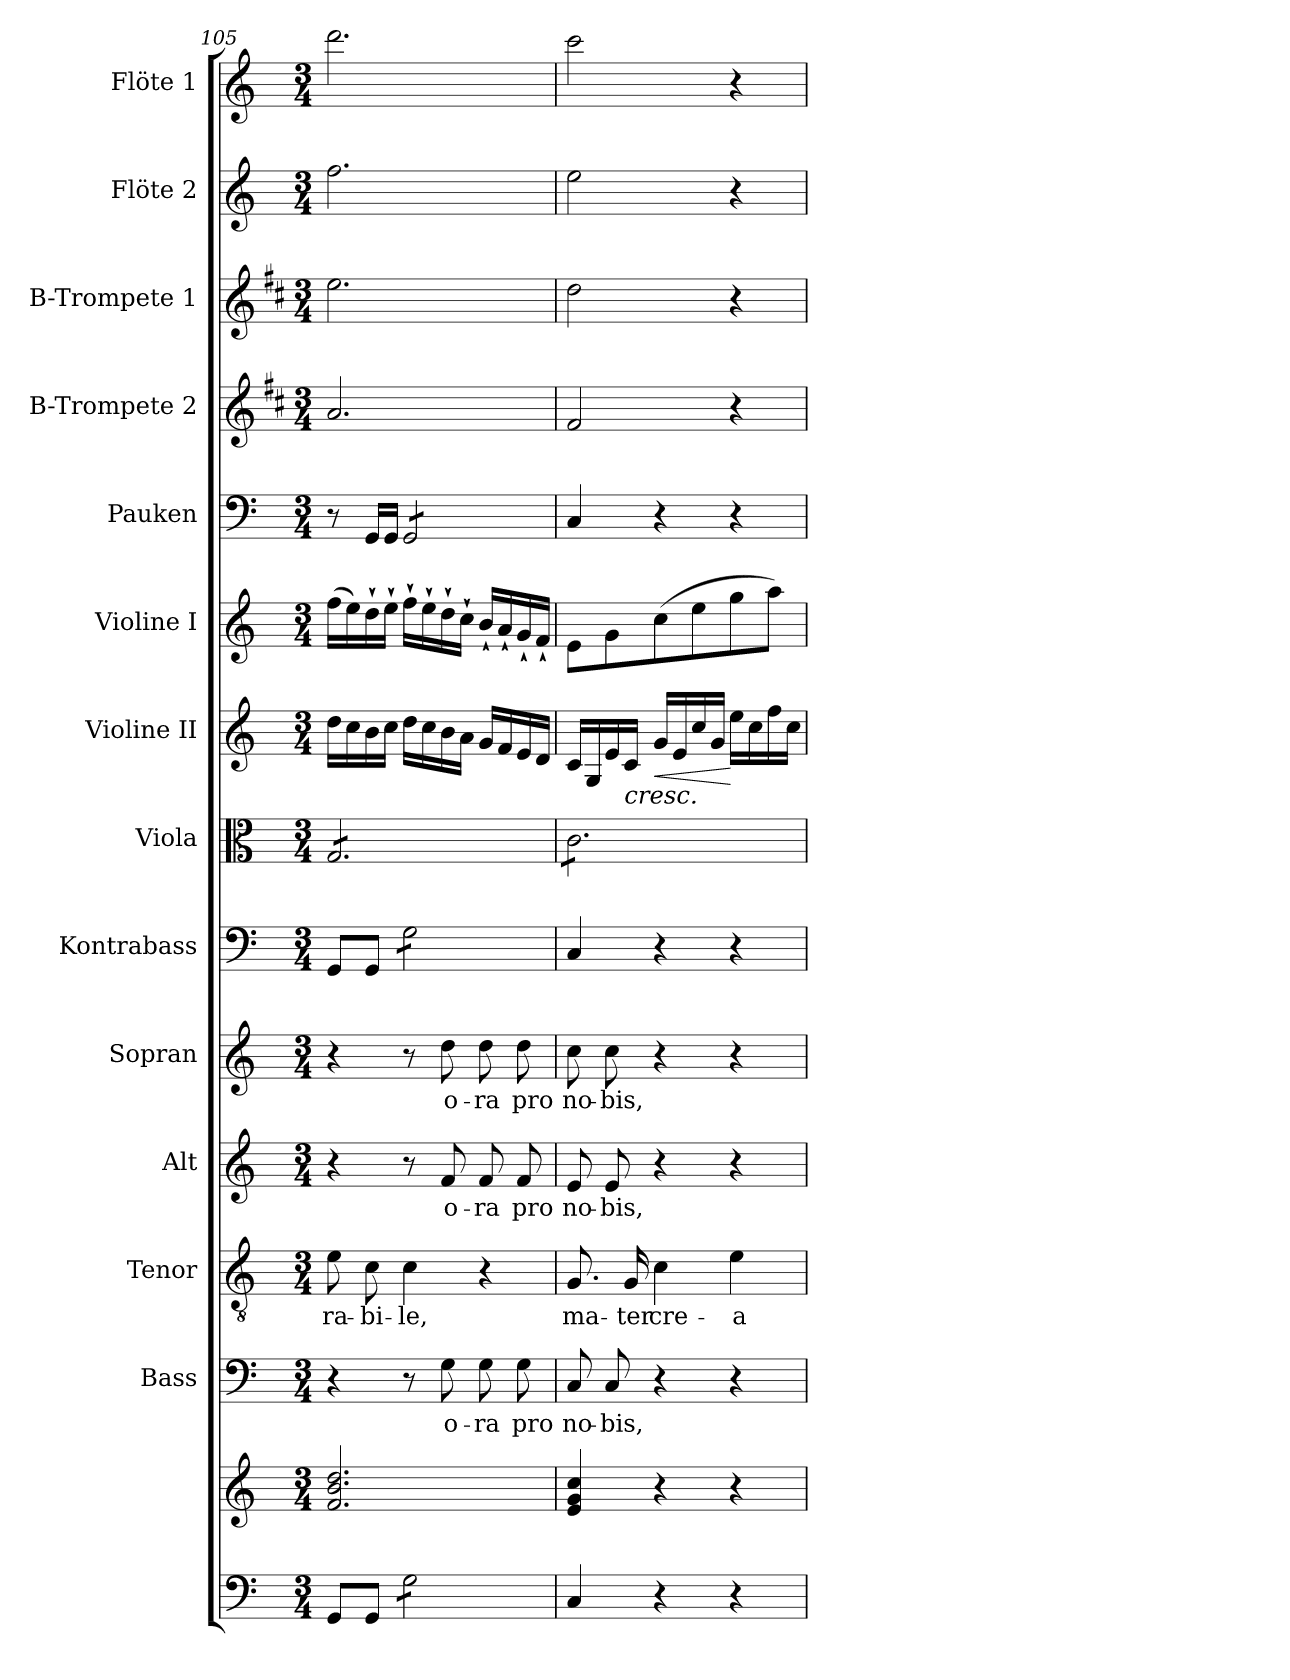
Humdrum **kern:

**kern	**kern	**kern	**text	**kern	**text	**kern	**text	**kern	**text	**kern	**kern	**kern	**dynam	**kern	**kern	**kern	**kern	**kern	**kern
*part14	*part14	*part13	*part13	*part12	*part12	*part11	*part11	*part10	*part10	*part9	*part8	*part7	*part7	*part6	*part5	*part4	*part3	*part2	*part1
*staff15	*staff14	*staff13	*staff13	*staff12	*staff12	*staff11	*staff11	*staff10	*staff10	*staff9	*staff8	*staff7	*staff7	*staff6	*staff5	*staff4	*staff3	*staff2	*staff1
*	*	*I"Bass	*	*I"Tenor	*	*I"Alt	*	*I"Sopran	*	*I"Kontrabass	*I"Viola	*I"Violine II	*	*I"Violine I	*I"Pauken	*I"B-Trompete 2	*I"B-Trompete 1	*I"Flöte 2	*I"Flöte 1
*	*	*I'B.	*	*I'T.	*	*I'A.	*	*I'S.	*	*I'Kb.	*I'Vla.	*I'Vl. II	*	*I'Vl. I	*I'Pk.	*I'B Trp. 2	*I'B Trp. 1	*I'Fl. 2	*I'Fl. 1
*clefF4	*clefG2	*clefF4	*	*clefGv2	*	*clefG2	*	*clefG2	*	*clefF4	*clefC3	*clefG2	*	*clefG2	*clefF4	*clefG2	*clefG2	*clefG2	*clefG2
*	*	*	*	*	*	*	*	*	*	*ITrd7c12	*	*	*	*	*	*ITrd1c2	*ITrd1c2	*	*
*k[]	*k[]	*k[]	*	*k[]	*	*k[]	*	*k[]	*	*k[]	*k[]	*k[]	*	*k[]	*k[]	*k[]	*k[]	*k[]	*k[]
*C:	*C:	*C:	*	*C:	*	*C:	*	*C:	*	*C:	*C:	*C:	*	*C:	*C:	*C:	*C:	*C:	*C:
*M3/4	*M3/4	*M3/4	*	*M3/4	*	*M3/4	*	*M3/4	*	*M3/4	*M3/4	*M3/4	*	*M3/4	*M3/4	*M3/4	*M3/4	*M3/4	*M3/4
=105	=105	=105	=105	=105	=105	=105	=105	=105	=105	=105	=105	=105	=105	=105	=105	=105	=105	=105	=105
!	!	!	!	!	!LO:LY:b	!	!	!	!	!	!	!	!	!	!	!	!	!	!
*	*	*	*	*	*	*	*	*	*	*	*tremolo	*	*	*	*	*	*	*	*
8GG/L	2.f/ 2.b/ 2.dd/	4r	.	8e\	-ra-	4r	.	4r	.	8GGG/L	8G/L	16dd\LL	.	(>16ff\LL	8r	2.g/	2.dd\	2.ff\	2.ddd\
.	.	.	.	.	.	.	.	.	.	.	.	16cc\	.	16ee\)	.	.	.	.	.
!	!	!	!	!	!LO:LY:b	!	!	!	!	!	!	!	!	!	!	!	!	!	!
8GG/J	.	.	.	8c\	-bi-	.	.	.	.	8GGG/J	8G/	16b\	.	16dd`>\	16GG/LL	.	.	.	.
.	.	.	.	.	.	.	.	.	.	.	.	16cc\JJ	.	16ee`>\JJ	16GG/JJ	.	.	.	.
!	!	!	!	!	!LO:LY:b	!	!	!	!	!	!	!	!	!	!	!	!	!	!
*tremolo	*	*	*	*	*	*	*	*	*	*	*	*	*	*	*	*	*	*	*
*	*	*	*	*	*	*	*	*	*	*tremolo	*	*	*	*	*	*	*	*	*
*	*	*	*	*	*	*	*	*	*	*	*	*	*	*	*tremolo	*	*	*	*
8G\L	.	8r	.	4c\	-le,	8r	.	8r	.	8GG\L	8G/	16dd\LL	.	16ff`>\LL	8GG/L	.	.	.	.
.	.	.	.	.	.	.	.	.	.	.	.	16cc\	.	16ee`>\	.	.	.	.	.
!	!	!	!LO:LY:b	!	!	!	!LO:LY:b	!	!LO:LY:b	!	!	!	!	!	!	!	!	!	!
8G\	.	8G\	o-	.	.	8f/	o-	8dd\	o-	8GG\	8G/	16b\	.	16dd`>\	8GG/	.	.	.	.
.	.	.	.	.	.	.	.	.	.	.	.	16a\JJ	.	16cc`>\JJ	.	.	.	.	.
!	!	!	!LO:LY:b	!	!	!	!LO:LY:b	!	!LO:LY:b	!	!	!	!	!	!	!	!	!	!
8G\	.	8G\	-ra	4r	.	8f/	-ra	8dd\	-ra	8GG\	8G/	16g/LL	.	16b`</LL	8GG/	.	.	.	.
.	.	.	.	.	.	.	.	.	.	.	.	16f/	.	16a`</	.	.	.	.	.
!	!	!	!LO:LY:b	!	!	!	!LO:LY:b	!	!LO:LY:b	!	!	!	!	!	!	!	!	!	!
8G\J	.	8G\	pro	.	.	8f/	pro	8dd\	pro	8GG\J	8G/J	16e/	.	16g`</	8GG/J	.	.	.	.
*	*	*	*	*	*	*	*	*	*	*	*	*	*	*	*Xtremolo	*	*	*	*
*	*	*	*	*	*	*	*	*	*	*Xtremolo	*	*	*	*	*	*	*	*	*
*Xtremolo	*	*	*	*	*	*	*	*	*	*	*	*	*	*	*	*	*	*	*
.	.	.	.	.	.	.	.	.	.	.	.	16d/JJ	.	16f`</JJ	.	.	.	.	.
!!LO:PB:g=z
=106	=106	=106	=106	=106	=106	=106	=106	=106	=106	=106	=106	=106	=106	=106	=106	=106	=106	=106	=106
!	!	!	!LO:LY:b	!	!LO:LY:b	!	!LO:LY:b	!	!LO:LY:b	!	!	!	!	!	!	!	!	!	!
4C/	4e/ 4g/ 4cc/	8C/	no-	8.G/	ma-	8e/	no-	8cc\	no-	4CC/	8c\L	16c/LL	.	8e\L	4C/	2e/	2cc\	2ee\	2ccc\
.	.	.	.	.	.	.	.	.	.	.	.	16G/	.	.	.	.	.	.	.
!	!	!	!LO:LY:b	!	!	!	!LO:LY:b	!	!LO:LY:b	!	!	!	!	!	!	!	!	!	!
.	.	8C/	-bis,	.	.	8e/	-bis,	8cc\	-bis,	.	8c\	16e/	.	8g\	.	.	.	.	.
!	!	!	!	!	!LO:LY:b	!	!	!	!	!	!	!	!LO:HP:b	!	!	!	!	!	!
.	.	.	.	16G/	-ter	.	.	.	.	.	.	16c/JJ	<	.	.	.	.	.	.
!	!	!	!	!	!LO:LY:b	!	!	!	!	!	!	!	!LO:HP:b	!	!	!	!	!	!
4r	4r	4r	.	4c\	cre-	4r	.	4r	.	4r	8c\	16g/LL	<	(>8cc\	4r	.	.	.	.
.	.	.	.	.	.	.	.	.	.	.	.	16e/	.	.	.	.	.	.	.
.	.	.	.	.	.	.	.	.	.	.	8c\	16cc/	.	8ee\	.	.	.	.	.
.	.	.	.	.	.	.	.	.	.	.	.	16g/JJ	.	.	.	.	.	.	.
!	!	!	!	!	!LO:LY:b	!	!	!	!	!	!	!	!	!	!	!	!	!	!
4r	4r	4r	.	4e\	-a-	4r	.	4r	.	4r	8c\	16ee\LL	[	8gg\	4r	4r	4r	4r	4r
.	.	.	.	.	.	.	.	.	.	.	.	16cc\	.	.	.	.	.	.	.
.	.	.	.	.	.	.	.	.	.	.	8c\J	16ff\	.	8aa\J)	.	.	.	.	.
*	*	*	*	*	*	*	*	*	*	*	*Xtremolo	*	*	*	*	*	*	*	*
.	.	.	.	.	.	.	.	.	.	.	.	16cc\JJ	[	.	.	.	.	.	.
=	=	=	=	=	=	=	=	=	=	=	=	=	=	=	=	=	=	=	=
*-	*-	*-	*-	*-	*-	*-	*-	*-	*-	*-	*-	*-	*-	*-	*-	*-	*-	*-	*-
